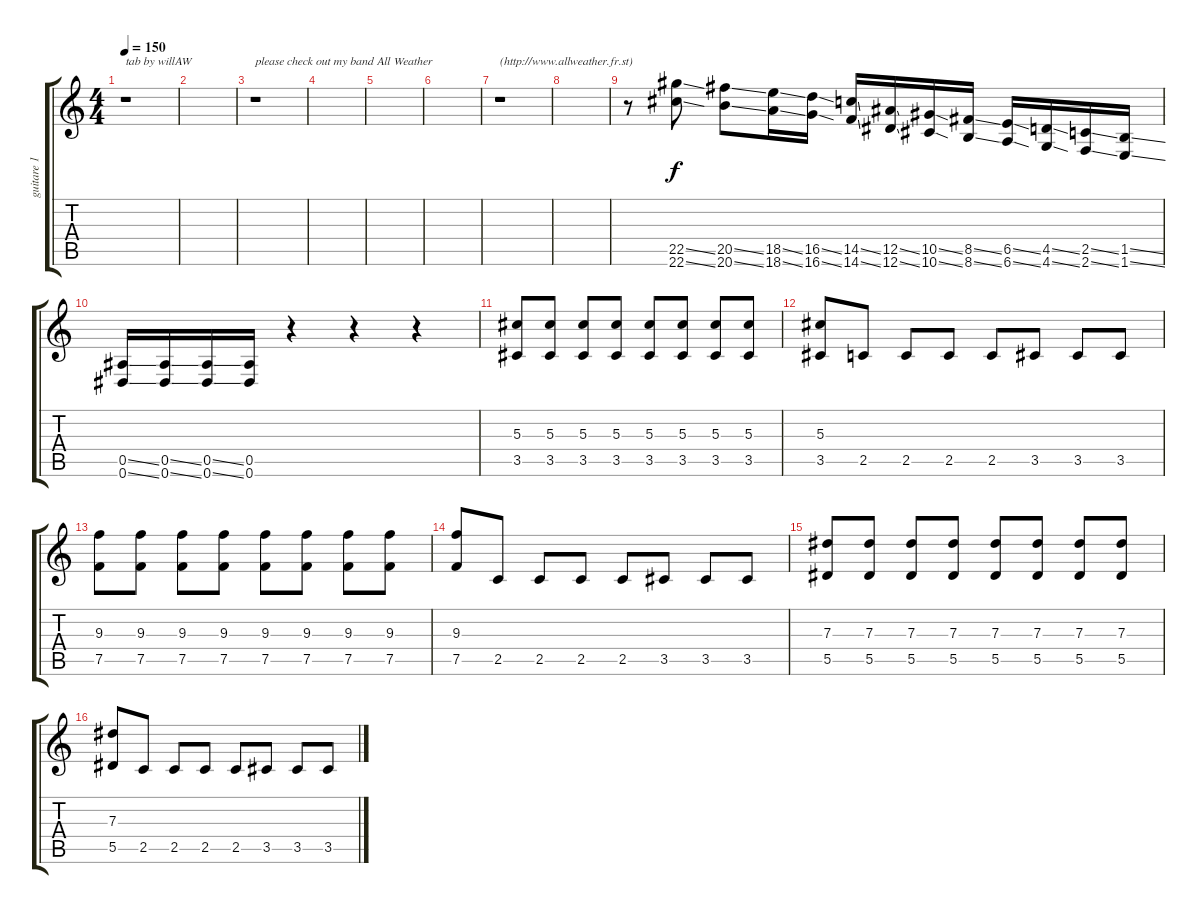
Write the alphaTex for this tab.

\track ("guitare 1" "guitare 1") {instrument overdrivenguitar}
\staff {score tabs}
\tuning (F4 C4 Ab3 Eb3 Bb2 Eb2) {hide}
\ts (4 4)
\tempo 150
\clef g2
\ks c
r.1{txt "tab by willAW" dy f instrument overdrivenguitar} |
|
r.1{txt "please check out my band All Weather"} |
|
|
|
r.1{txt "(http://www.allweather.fr.st)"} |
|
r.8 (22.5{ss} 22.6{ss}).8{balance 3 instrument guitarfretnoise} (20.5{ss} 20.6{ss}).8{balance 4} (18.5{ss} 18.6{ss}).16{balance 5} (16.5{ss} 16.6{ss}).16{balance 6} (14.5{ss} 14.6{ss}).16{balance 7} (12.5{ss} 12.6{ss}).16{balance 8} (10.5{ss} 10.6{ss}).16{balance 9} (8.5{ss} 8.6{ss}).16{balance 10} (6.5{ss} 6.6{ss}).16{balance 11} (4.5{ss} 4.6{ss}).16{balance 12} (2.5{ss} 2.6{ss}).16{balance 13} (1.5{ss} 1.6{ss}).16{balance 12} |
(0.5{ss} 0.6{ss}).16{balance 11} (0.5{ss} 0.6{ss}).16{balance 11} (0.5{ss} 0.6{ss}).16{balance 10} (0.5 0.6).16{balance 9} r.4{instrument overdrivenguitar} r.4 r.4 |
(5.3 3.5).8 (5.3 3.5).8 (5.3 3.5).8 (5.3 3.5).8 (5.3 3.5).8 (5.3 3.5).8 (5.3 3.5).8 (5.3 3.5).8 |
(5.3 3.5).8 2.5.8 2.5.8 2.5.8 2.5.8 3.5.8 3.5.8 3.5.8 |
(9.3 7.5).8 (9.3 7.5).8 (9.3 7.5).8 (9.3 7.5).8 (9.3 7.5).8 (9.3 7.5).8 (9.3 7.5).8 (9.3 7.5).8 |
(9.3 7.5).8 2.5.8 2.5.8 2.5.8 2.5.8 3.5.8 3.5.8 3.5.8 |
(7.3 5.5).8 (7.3 5.5).8 (7.3 5.5).8 (7.3 5.5).8 (7.3 5.5).8 (7.3 5.5).8 (7.3 5.5).8 (7.3 5.5).8 |
(7.3 5.5).8 2.5.8 2.5.8 2.5.8 2.5.8 3.5.8 3.5.8 3.5.8
